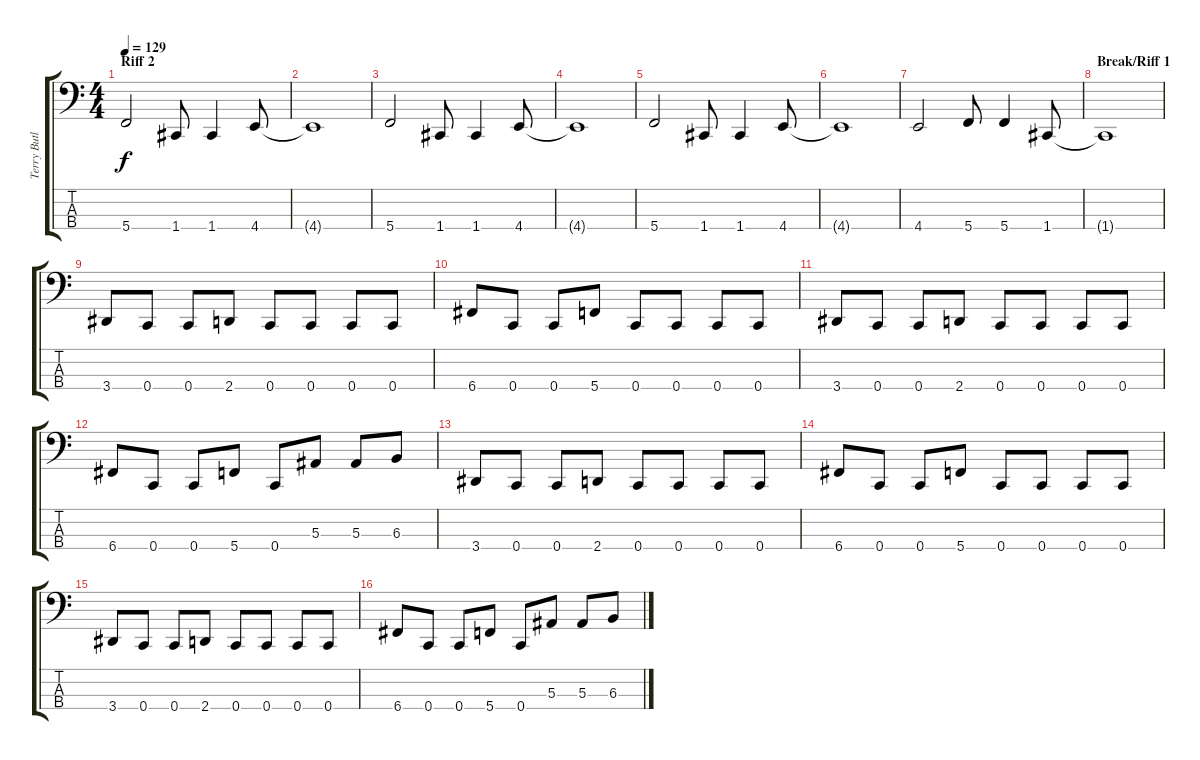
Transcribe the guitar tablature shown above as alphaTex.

\track ("Terry Butler (Bass/Pick)" "Terry Butl") {instrument slapbass2}
\staff {score tabs}
\tuning (Eb2 Bb1 F1 C1) {hide}
\ts (4 4)
\section ("" "Riff 2")
\tempo 129
\clef f4
\ks c
5.4.2{dy f} 1.4.8 1.4.4 4.4.8 |
4.4{t}.1 |
5.4.2 1.4.8 1.4.4 4.4.8 |
4.4{t}.1 |
5.4.2 1.4.8 1.4.4 4.4.8 |
4.4{t}.1 |
4.4.2 5.4.8 5.4.4 1.4.8 |
\section ("" "Break/Riff 1")
1.4{t}.1 |
3.4.8 0.4.8 0.4.8 2.4.8 0.4.8 0.4.8 0.4.8 0.4.8 |
6.4.8 0.4.8 0.4.8 5.4.8 0.4.8 0.4.8 0.4.8 0.4.8 |
3.4.8 0.4.8 0.4.8 2.4.8 0.4.8 0.4.8 0.4.8 0.4.8 |
6.4.8 0.4.8 0.4.8 5.4.8 0.4.8 5.3.8 5.3.8 6.3.8 |
3.4.8 0.4.8 0.4.8 2.4.8 0.4.8 0.4.8 0.4.8 0.4.8 |
6.4.8 0.4.8 0.4.8 5.4.8 0.4.8 0.4.8 0.4.8 0.4.8 |
3.4.8 0.4.8 0.4.8 2.4.8 0.4.8 0.4.8 0.4.8 0.4.8 |
6.4.8 0.4.8 0.4.8 5.4.8 0.4.8 5.3.8 5.3.8 6.3.8
